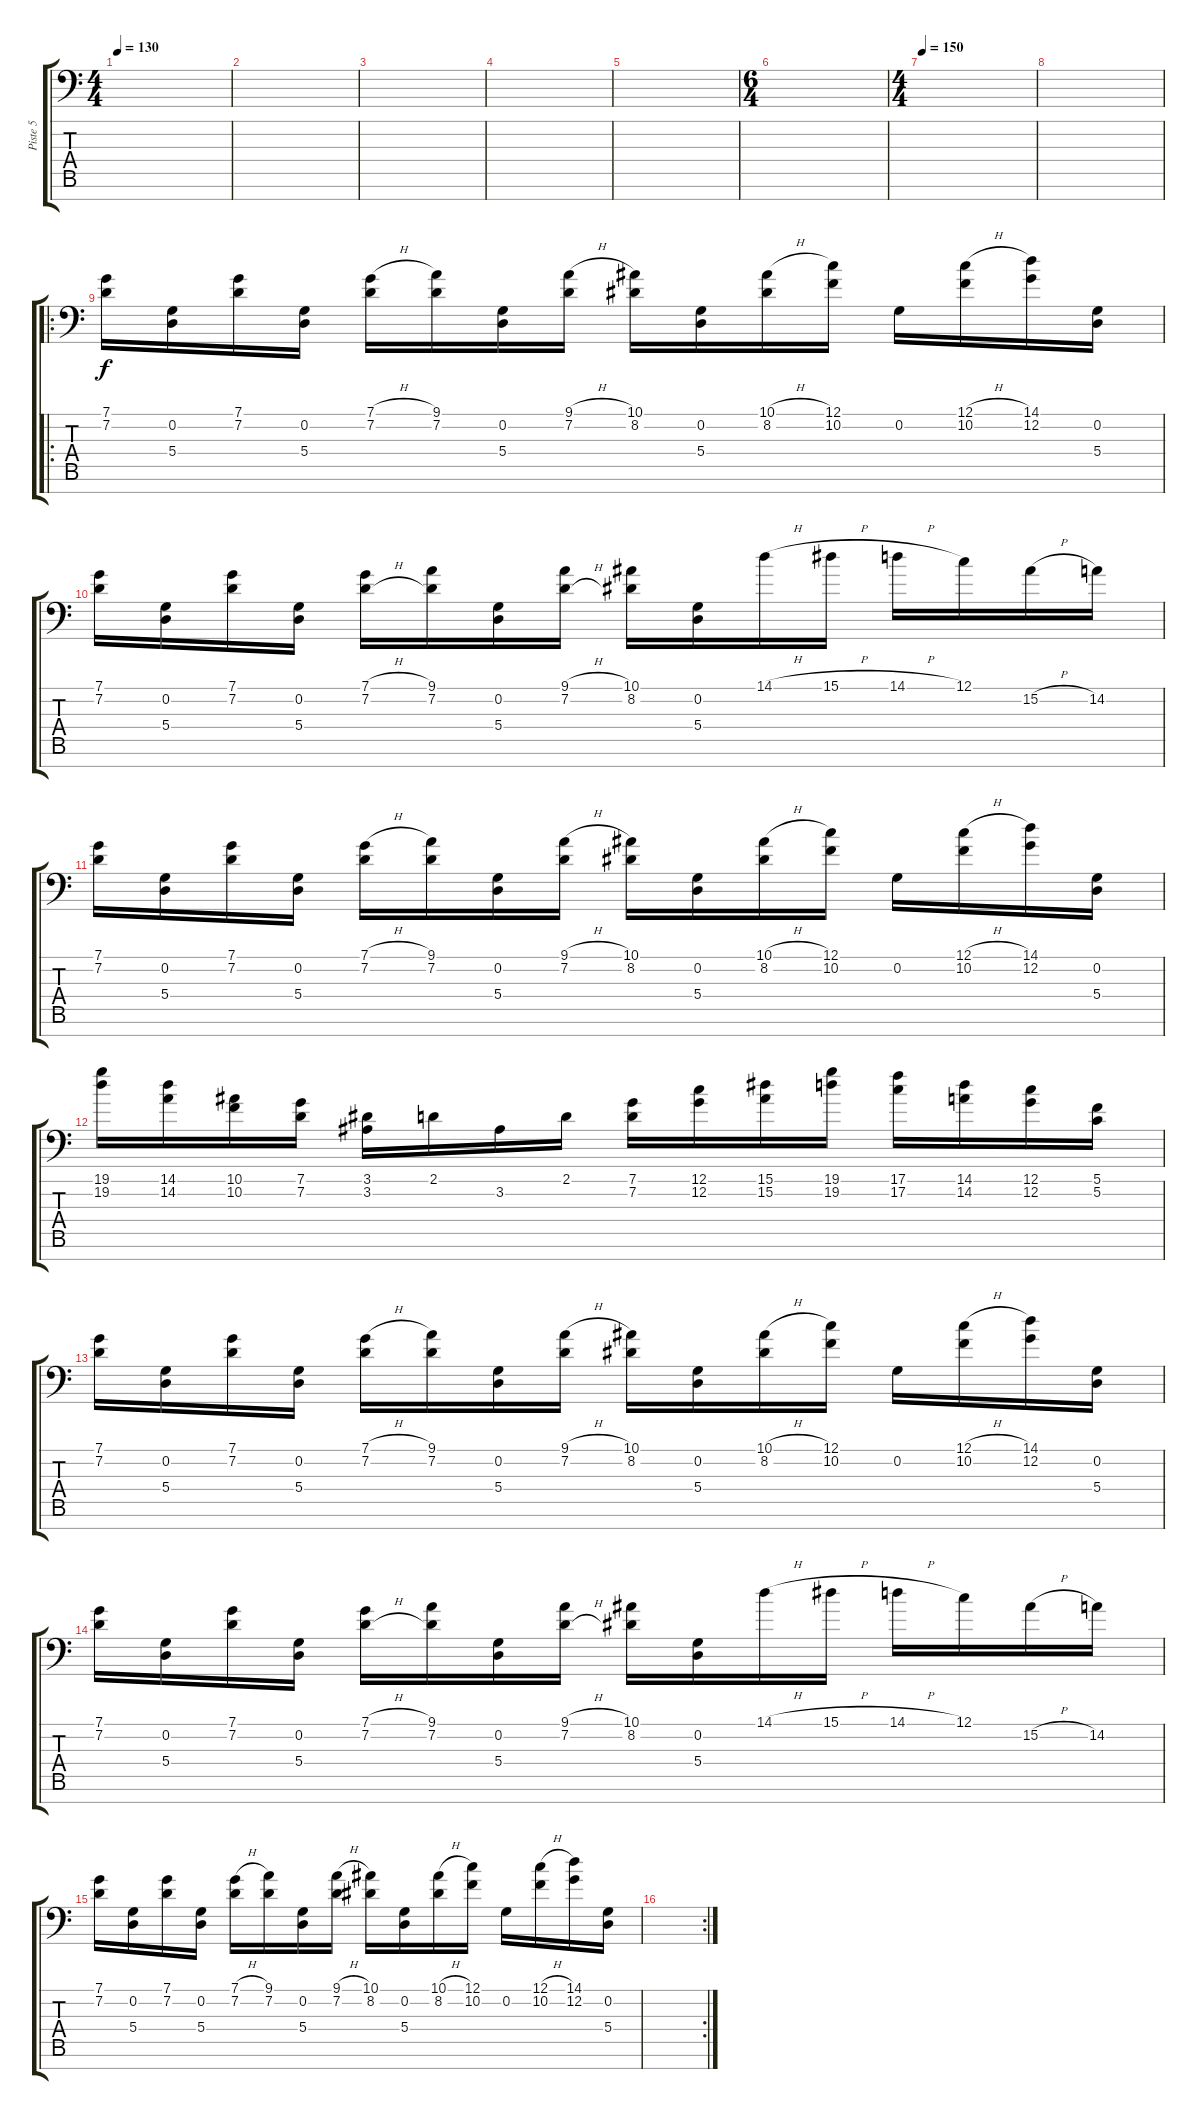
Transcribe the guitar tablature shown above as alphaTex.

\track ("Piste 5" "Piste 5") {instrument acousticgrandpiano}
\staff {score tabs}
\tuning (C4 G3 Eb3 A2 F2 C2 G1) {hide}
\ts (4 4)
\tempo 130
\clef f4
\ks c
|
|
|
|
|
\ts (6 4)
|
\ts (4 4)
\tempo 150
|
|
\ro
(7.1 7.2).16 (0.2 5.4).16 (7.1 7.2).16 (0.2 5.4).16 (7.1{h} 7.2).16 (9.1 7.2).16 (0.2 5.4).16 (9.1{h} 7.2).16 (10.1 8.2).16 (0.2 5.4).16 (10.1{h} 8.2).16 (12.1 10.2).16 0.2.16 (12.1{h} 10.2).16 (14.1 12.2).16 (0.2 5.4).16 |
(7.1 7.2).16 (0.2 5.4).16 (7.1 7.2).16 (0.2 5.4).16 (7.1{h} 7.2{h}).16 (9.1 7.2).16 (0.2 5.4).16 (9.1{h} 7.2{h}).16 (10.1 8.2).16 (0.2 5.4).16 14.1{h}.16 15.1{h}.16 14.1{h}.16 12.1.16 15.2{h}.16 14.2.16 |
(7.1 7.2).16 (0.2 5.4).16 (7.1 7.2).16 (0.2 5.4).16 (7.1{h} 7.2).16 (9.1 7.2).16 (0.2 5.4).16 (9.1{h} 7.2).16 (10.1 8.2).16 (0.2 5.4).16 (10.1{h} 8.2).16 (12.1 10.2).16 0.2.16 (12.1{h} 10.2).16 (14.1 12.2).16 (0.2 5.4).16 |
(19.1 19.2).16 (14.1 14.2).16 (10.1 10.2).16 (7.1 7.2).16 (3.1 3.2).16 2.1.16 3.2.16 2.1.16 (7.1 7.2).16 (12.1 12.2).16 (15.1 15.2).16 (19.1 19.2).16 (17.1 17.2).16 (14.1 14.2).16 (12.1 12.2).16 (5.1 5.2).16 |
(7.1 7.2).16 (0.2 5.4).16 (7.1 7.2).16 (0.2 5.4).16 (7.1{h} 7.2).16 (9.1 7.2).16 (0.2 5.4).16 (9.1{h} 7.2).16 (10.1 8.2).16 (0.2 5.4).16 (10.1{h} 8.2).16 (12.1 10.2).16 0.2.16 (12.1{h} 10.2).16 (14.1 12.2).16 (0.2 5.4).16 |
(7.1 7.2).16 (0.2 5.4).16 (7.1 7.2).16 (0.2 5.4).16 (7.1{h} 7.2{h}).16 (9.1 7.2).16 (0.2 5.4).16 (9.1{h} 7.2{h}).16 (10.1 8.2).16 (0.2 5.4).16 14.1{h}.16 15.1{h}.16 14.1{h}.16 12.1.16 15.2{h}.16 14.2.16 |
(7.1 7.2).16 (0.2 5.4).16 (7.1 7.2).16 (0.2 5.4).16 (7.1{h} 7.2).16 (9.1 7.2).16 (0.2 5.4).16 (9.1{h} 7.2).16 (10.1 8.2).16 (0.2 5.4).16 (10.1{h} 8.2).16 (12.1 10.2).16 0.2.16 (12.1{h} 10.2).16 (14.1 12.2).16 (0.2 5.4).16 |
\rc 2
